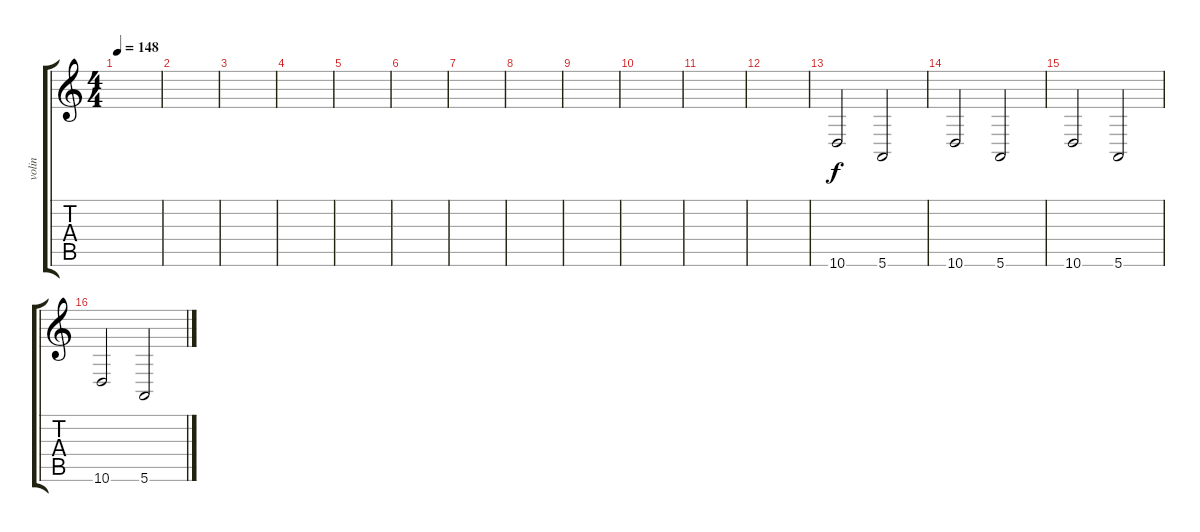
\track ("volin" "volin") {instrument violin}
\staff {score tabs}
\tuning (E4 B3 G3 D3 A2 E2) {hide}
\ts (4 4)
\tempo 148
\clef g2
\ks c
|
|
|
|
|
|
|
|
|
|
|
|
10.6.2 5.6.2 |
10.6.2 5.6.2 |
10.6.2 5.6.2 |
10.6.2 5.6.2
